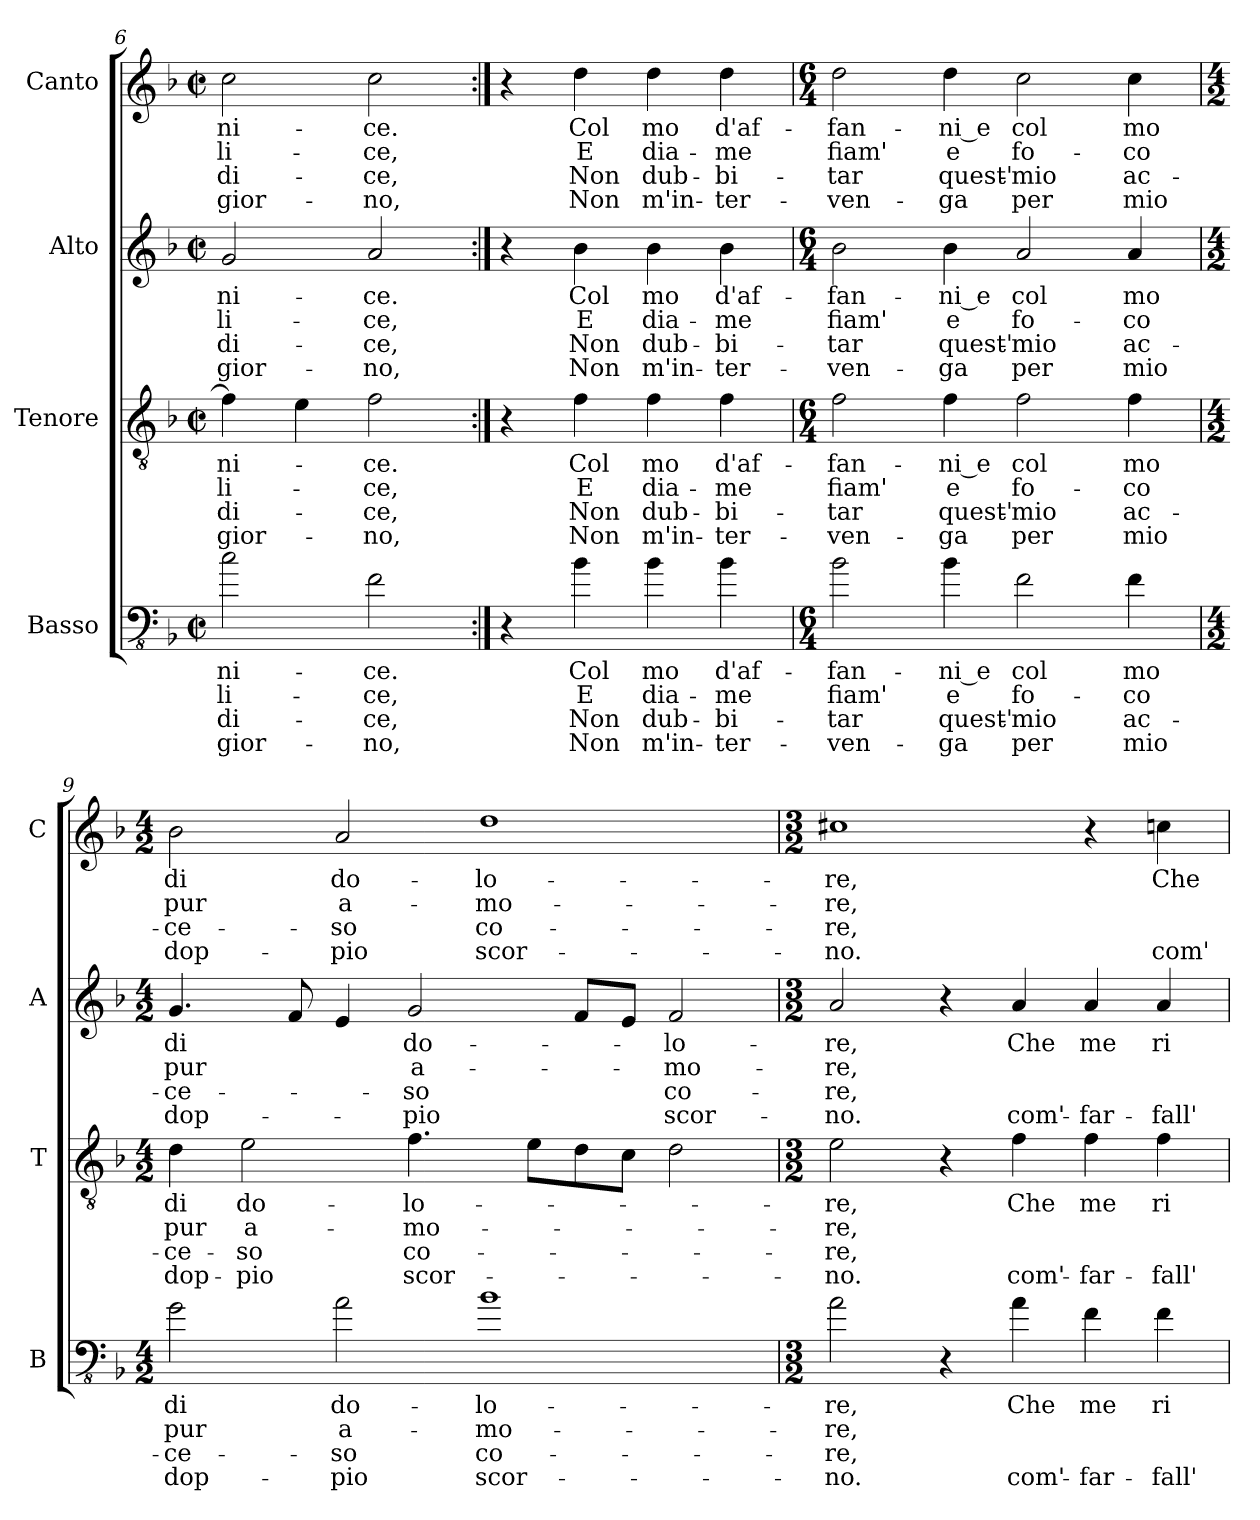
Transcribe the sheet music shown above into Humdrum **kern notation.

**kern	**text	**text	**text	**text	**kern	**text	**text	**text	**text	**kern	**text	**text	**text	**text	**kern	**text	**text	**text	**text
*part4	*part4	*part4	*part4	*part4	*part3	*part3	*part3	*part3	*part3	*part2	*part2	*part2	*part2	*part2	*part1	*part1	*part1	*part1	*part1
*staff4	*staff4	*staff4	*staff4	*staff4	*staff3	*staff3	*staff3	*staff3	*staff3	*staff2	*staff2	*staff2	*staff2	*staff2	*staff1	*staff1	*staff1	*staff1	*staff1
*I"Basso	*	*	*	*	*I"Tenore	*	*	*	*	*I"Alto	*	*	*	*	*I"Canto	*	*	*	*
*I'B	*	*	*	*	*I'T	*	*	*	*	*I'A	*	*	*	*	*I'C	*	*	*	*
*clefFv4	*	*	*	*	*clefGv2	*	*	*	*	*clefG2	*	*	*	*	*clefG2	*	*	*	*
*k[b-]	*	*	*	*	*k[b-]	*	*	*	*	*k[b-]	*	*	*	*	*k[b-]	*	*	*	*
*F:	*	*	*	*	*F:	*	*	*	*	*F:	*	*	*	*	*F:	*	*	*	*
*M2/2	*	*	*	*	*M2/2	*	*	*	*	*M2/2	*	*	*	*	*M2/2	*	*	*	*
*met(c|)	*	*	*	*	*met(c|)	*	*	*	*	*met(c|)	*	*	*	*	*met(c|)	*	*	*	*
=6	=6	=6	=6	=6	=6	=6	=6	=6	=6	=6	=6	=6	=6	=6	=6	=6	=6	=6	=6
2c\	-ni-	-li-	di-	gior-	4f\]	-ni-	-li-	di-	gior-	2g/	-ni-	-li-	di-	-gior-	2cc\	-ni-	-li-	di-	gior-
.	.	.	.	.	4e\	.	.	.	.	.	.	.	.	.	.	.	.	.	.
2F\	-ce.	-ce,	-ce,	-no,	2f\	-ce.	-ce,	-ce,	-no,	2a/	-ce.	-ce,	-ce,	-no,	2cc\	-ce.	-ce,	-ce,	-no,
=7:|!	=7:|!	=7:|!	=7:|!	=7:|!	=7:|!	=7:|!	=7:|!	=7:|!	=7:|!	=7:|!	=7:|!	=7:|!	=7:|!	=7:|!	=7:|!	=7:|!	=7:|!	=7:|!	=7:|!
4r	.	.	.	.	4r	.	.	.	.	4r	.	.	.	.	4r	.	.	.	.
4B-\	Col	E	Non	Non	4f\	Col	E	Non	Non	4b-\	Col	E	Non	Non	4dd\	Col	E	Non	Non
4B-\	mo	dia-	dub-	m'in-	4f\	mo	dia-	dub-	m'in-	4b-\	mo	dia-	dub-	m'in-	4dd\	mo	dia-	dub-	m'in-
4B-\	d'af-	-me	-bi-	-ter-	4f\	d'af-	-me	-bi-	-ter-	4b-\	d'af-	-me	-bi-	-ter-	4dd\	d'af-	-me	-bi-	-ter-
!!LO:LB:g=z
=8	=8	=8	=8	=8	=8	=8	=8	=8	=8	=8	=8	=8	=8	=8	=8	=8	=8	=8	=8
*M6/4	*	*	*	*	*M6/4	*	*	*	*	*M6/4	*	*	*	*	*M6/4	*	*	*	*
2B-\	-fan-	fiam'	-tar	-ven-	2f\	-fan-	fiam'	-tar	-ven-	2b-\	-fan-	fiam'	-tar	-ven-	2dd\	-fan-	fiam'	-tar	-ven-
4B-\	-ni_e	e	quest'-	-ga	4f\	-ni_e	e	quest'-	-ga	4b-\	-ni_e	e	quest'-	-ga	4dd\	-ni_e	e	quest'-	-ga
2F\	col	fo-	-mio	per	2f\	col	fo-	-mio	per	2a/	col	fo-	-mio	per	2cc\	col	fo-	-mio	per
4F\	mo	-co	ac-	mio	4f\	mo	-co	ac-	mio	4a/	mo	-co	ac-	mio	4cc\	mo	-co	ac-	mio
=9	=9	=9	=9	=9	=9	=9	=9	=9	=9	=9	=9	=9	=9	=9	=9	=9	=9	=9	=9
*M4/2	*	*	*	*	*M4/2	*	*	*	*	*M4/2	*	*	*	*	*M4/2	*	*	*	*
2G\	di	pur	-ce-	dop-	4d\	di	pur	-ce-	dop-	4.g/	di	pur	-ce-	dop-	2b-\	di	pur	-ce-	dop-
.	.	.	.	.	2e\	do-	a-	-so	-pio	.	.	.	.	.	.	.	.	.	.
.	.	.	.	.	.	.	.	.	.	8f/	.	.	.	.	.	.	.	.	.
2A\	do-	a-	-so	-pio	.	.	.	.	.	4e/	.	.	.	.	2a/	do-	a-	-so	-pio
.	.	.	.	.	4.f\	-lo-	-mo-	co-	scor-	2g/	do-	a-	-so	-pio	.	.	.	.	.
1B-	-lo-	-mo-	co-	scor-	.	.	.	.	.	.	.	.	.	.	1dd	-lo-	-mo-	co-	scor-
.	.	.	.	.	8e\L	.	.	.	.	.	.	.	.	.	.	.	.	.	.
.	.	.	.	.	8d\	.	.	.	.	8f/L	.	.	.	.	.	.	.	.	.
.	.	.	.	.	8c\J	.	.	.	.	8e/J	.	.	.	.	.	.	.	.	.
.	.	.	.	.	2d\	.	.	.	.	2f/	-lo-	-mo-	co-	scor-	.	.	.	.	.
!!LO:PB:g=z
=10	=10	=10	=10	=10	=10	=10	=10	=10	=10	=10	=10	=10	=10	=10	=10	=10	=10	=10	=10
*M3/2	*	*	*	*	*M3/2	*	*	*	*	*M3/2	*	*	*	*	*M3/2	*	*	*	*
2A\	re,	-re,	-re,	no.	2e\	re,	-re,	-re,	no.	2a/	-re,	-re,	-re,	-no.	1cc#X	-re,	-re,	-re,	-no.
4r	.	.	.	.	4r	.	.	.	.	4r	.	.	.	.	.	.	.	.	.
4A\	Che	.	.	com'-	4f\	Che	.	.	com'-	4a/	Che	.	.	com'-	.	.	.	.	.
4F\	me	.	.	-far-	4f\	me	.	.	-far-	4a/	me	.	.	-far-	4r	.	.	.	.
4F\	ri-	.	.	-fall'	4f\	ri-	.	.	-fall'	4a/	ri-	.	.	-fall'	4ccn\	Che	.	.	com'-
=	=	=	=	=	=	=	=	=	=	=	=	=	=	=	=	=	=	=	=
*-	*-	*-	*-	*-	*-	*-	*-	*-	*-	*-	*-	*-	*-	*-	*-	*-	*-	*-	*-
